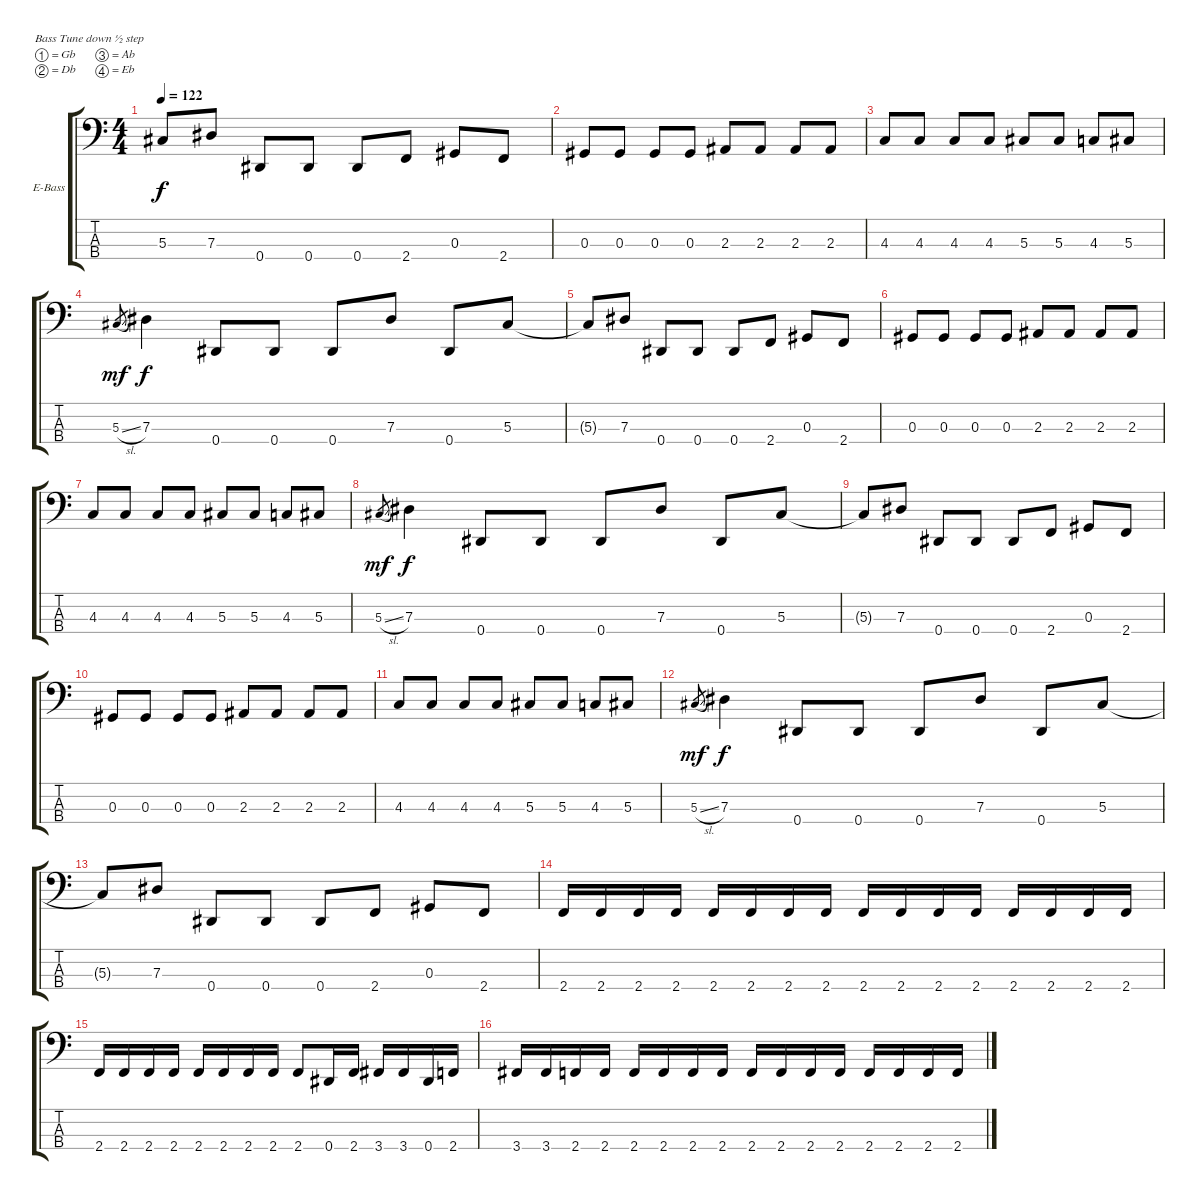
\bracketExtendMode groupsimilarinstruments
\firstSystemTrackNameOrientation horizontal
\otherSystemsTrackNameOrientation horizontal
\track ("Basse" "E-Bass") {instrument electricbasspick}
\staff {score tabs}
\tuning (Gb2 Db2 Ab1 Eb1)
\ts (4 4)
\tempo 122
\clef f4
\ks c
5.3{t}.8{dy f} 7.3.8 0.4.8 0.4.8 0.4.8 2.4.8 0.3.8 2.4.8 |
0.3.8 0.3.8 0.3.8 0.3.8 2.3.8 2.3.8 2.3.8 2.3.8 |
4.3.8 4.3.8 4.3.8 4.3.8 5.3.8 5.3.8 4.3.8 5.3.8 |
5.3{sl}.8{gr dy mf} 7.3.4{dy f} 0.4.8 0.4.8 0.4.8 7.3.8 0.4.8 5.3.8 |
5.3{t}.8 7.3.8 0.4.8 0.4.8 0.4.8 2.4.8 0.3.8 2.4.8 |
0.3.8 0.3.8 0.3.8 0.3.8 2.3.8 2.3.8 2.3.8 2.3.8 |
4.3.8 4.3.8 4.3.8 4.3.8 5.3.8 5.3.8 4.3.8 5.3.8 |
5.3{sl}.8{gr dy mf} 7.3.4{dy f} 0.4.8 0.4.8 0.4.8 7.3.8 0.4.8 5.3.8 |
5.3{t}.8 7.3.8 0.4.8 0.4.8 0.4.8 2.4.8 0.3.8 2.4.8 |
0.3.8 0.3.8 0.3.8 0.3.8 2.3.8 2.3.8 2.3.8 2.3.8 |
4.3.8 4.3.8 4.3.8 4.3.8 5.3.8 5.3.8 4.3.8 5.3.8 |
5.3{sl}.8{gr dy mf} 7.3.4{dy f} 0.4.8 0.4.8 0.4.8 7.3.8 0.4.8 5.3.8 |
5.3{t}.8 7.3.8 0.4.8 0.4.8 0.4.8 2.4.8 0.3.8 2.4.8 |
2.4.16 2.4.16 2.4.16 2.4.16 2.4.16 2.4.16 2.4.16 2.4.16 2.4.16 2.4.16 2.4.16 2.4.16 2.4.16 2.4.16 2.4.16 2.4.16 |
2.4.16 2.4.16 2.4.16 2.4.16 2.4.16 2.4.16 2.4.16 2.4.16 2.4.8 0.4.16 2.4.16 3.4.16 3.4.16 0.4.16 2.4.16 |
3.4.16 3.4.16 2.4.16 2.4.16 2.4.16 2.4.16 2.4.16 2.4.16 2.4.16 2.4.16 2.4.16 2.4.16 2.4.16 2.4.16 2.4.16 2.4.16
